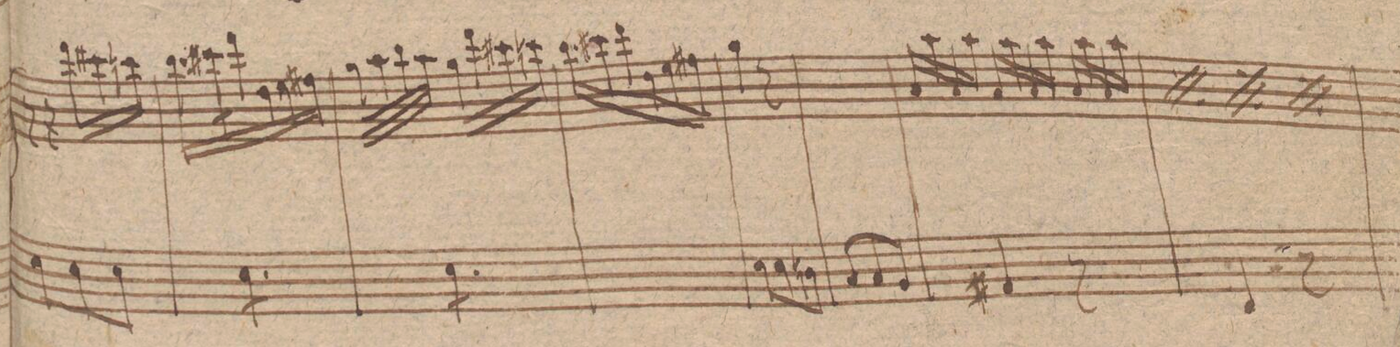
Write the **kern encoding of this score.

**kern	**fba
*I"Orgno	*
*clefF4	*
*k[f#c#g#]	*
*met(c)	*
*M3/8	*
8E\L	.
8E\	.
8E\J	.
=104	=104
*tremolo	*
8E\L	.
8E\	.
8E\J	.
=105	=105
8E\L	.
8E\	.
8E\J	.
*Xtremolo	*
=106	=106
4.ryy	.
=107	=107
8E\L	.
8E\	.
8Dn\J	.
=108	=108
8C#/L	.
8C#/	.
8BB/J	.
=109	=109
4AA#X/	.
8r	.
=110	=110
4FF#/	.
8r	.
=111	=111
*-	*-
